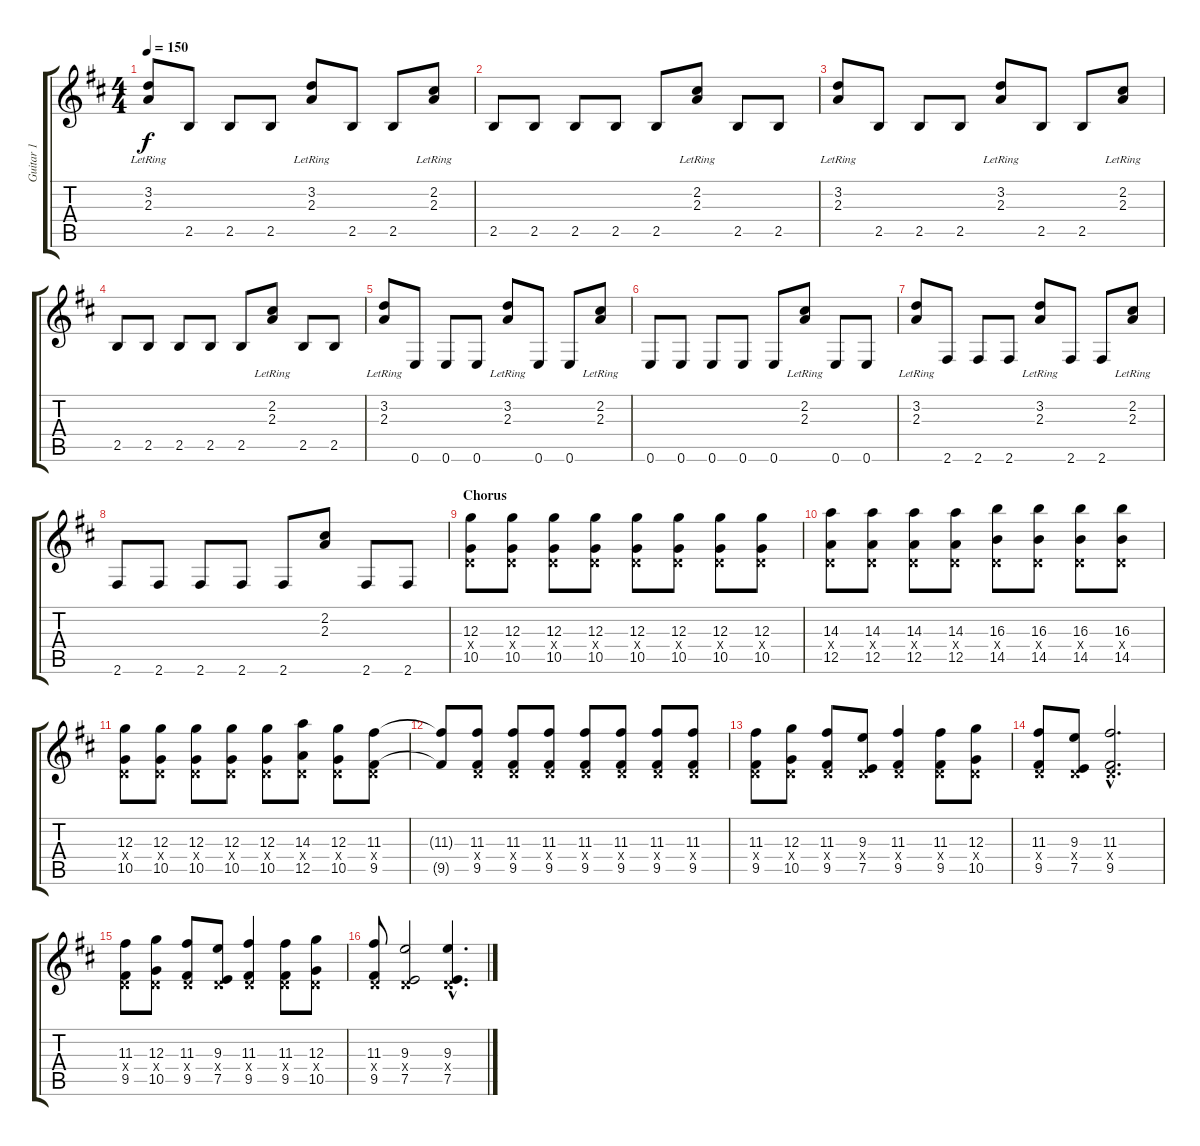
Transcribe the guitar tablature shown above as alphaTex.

\track ("Guitar 1" "Guitar 1") {instrument electricguitarjazz}
\staff {score tabs}
\tuning (E4 B3 G3 D3 A2 E2) {hide}
\ts (4 4)
\tempo 150
\clef g2
\ks d
(3.2{lr} 2.3{lr}).8{dy f} 2.5.8 2.5.8 2.5.8 (3.2{lr} 2.3{lr}).8 2.5.8 2.5.8 (2.2{lr} 2.3{lr}).8 |
2.5.8 2.5.8 2.5.8 2.5.8 2.5.8 (2.2{lr} 2.3{lr}).8 2.5.8 2.5.8 |
(3.2{lr} 2.3{lr}).8 2.5.8 2.5.8 2.5.8 (3.2{lr} 2.3{lr}).8 2.5.8 2.5.8 (2.2{lr} 2.3{lr}).8 |
2.5.8 2.5.8 2.5.8 2.5.8 2.5.8 (2.2{lr} 2.3{lr}).8 2.5.8 2.5.8 |
(3.2{lr} 2.3{lr}).8 0.6.8 0.6.8 0.6.8 (3.2{lr} 2.3{lr}).8 0.6.8 0.6.8 (2.2{lr} 2.3{lr}).8 |
0.6.8 0.6.8 0.6.8 0.6.8 0.6.8 (2.2{lr} 2.3{lr}).8 0.6.8 0.6.8 |
(3.2{lr} 2.3{lr}).8 2.6.8 2.6.8 2.6.8 (3.2{lr} 2.3{lr}).8 2.6.8 2.6.8 (2.2{lr} 2.3{lr}).8 |
2.6.8 2.6.8 2.6.8 2.6.8 2.6.8 (2.2 2.3).8 2.6.8 2.6.8 |
\section ("" "Chorus")
(12.3 0.4{x} 10.5).8{instrument distortionguitar} (12.3 0.4{x} 10.5).8 (12.3 0.4{x} 10.5).8 (12.3 0.4{x} 10.5).8 (12.3 0.4{x} 10.5).8 (12.3 0.4{x} 10.5).8 (12.3 0.4{x} 10.5).8 (12.3 0.4{x} 10.5).8 |
(14.3 0.4{x} 12.5).8 (14.3 0.4{x} 12.5).8 (14.3 0.4{x} 12.5).8 (14.3 0.4{x} 12.5).8 (16.3 0.4{x} 14.5).8 (16.3 0.4{x} 14.5).8 (16.3 0.4{x} 14.5).8 (16.3 0.4{x} 14.5).8 |
(12.3 0.4{x} 10.5).8 (12.3 0.4{x} 10.5).8 (12.3 0.4{x} 10.5).8 (12.3 0.4{x} 10.5).8 (12.3 0.4{x} 10.5).8 (14.3 0.4{x} 12.5).8 (12.3 0.4{x} 10.5).8 (11.3 0.4{x} 9.5).8 |
(11.3{t} 9.5{t}).8 (11.3 0.4{x} 9.5).8 (11.3 0.4{x} 9.5).8 (11.3 0.4{x} 9.5).8 (11.3 0.4{x} 9.5).8 (11.3 0.4{x} 9.5).8 (11.3 0.4{x} 9.5).8 (11.3 0.4{x} 9.5).8 |
(11.3 0.4{x} 9.5).8 (12.3 0.4{x} 10.5).8 (11.3 0.4{x} 9.5).8 (9.3 0.4{x} 7.5).8 (11.3 0.4{x} 9.5).4 (11.3 0.4{x} 9.5).8 (12.3 0.4{x} 10.5).8 |
(11.3 0.4{x} 9.5).8 (9.3 0.4{x} 7.5).8 (11.3{hac} 0.4{hac x} 9.5{hac}).2{d} |
(11.3 0.4{x} 9.5).8 (12.3 0.4{x} 10.5).8 (11.3 0.4{x} 9.5).8 (9.3 0.4{x} 7.5).8 (11.3 0.4{x} 9.5).4 (11.3 0.4{x} 9.5).8 (12.3 0.4{x} 10.5).8 |
(11.3 0.4{x} 9.5).8 (9.3 0.4{x} 7.5).2 (9.3{hac} 0.4{hac x} 7.5{hac}).4{d}
